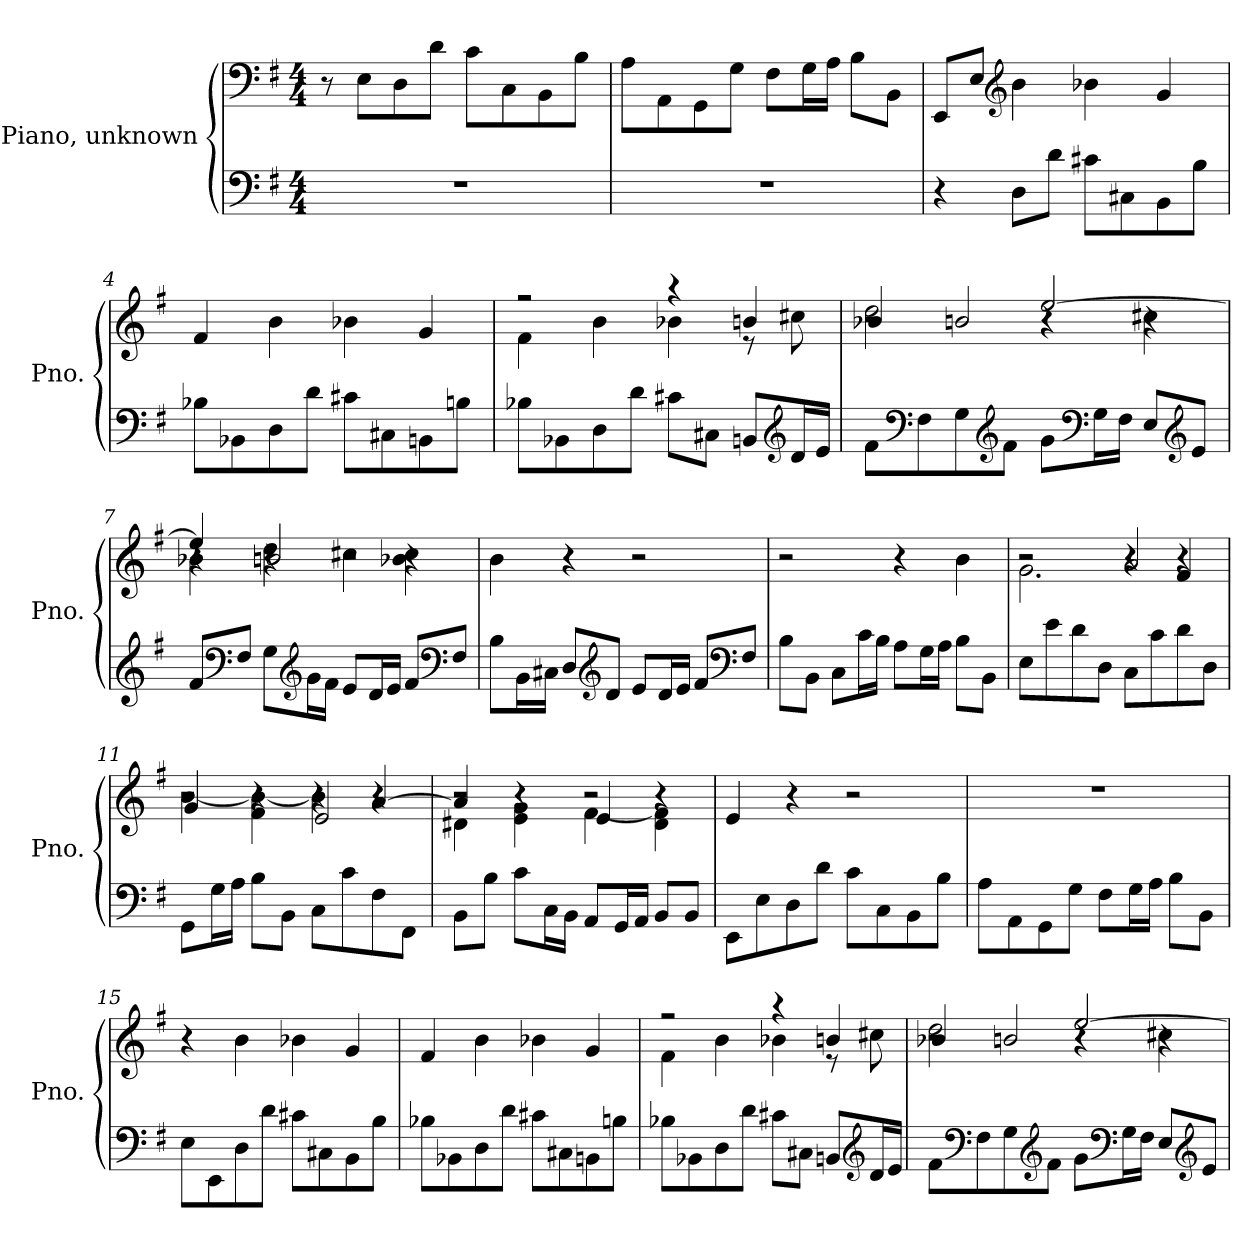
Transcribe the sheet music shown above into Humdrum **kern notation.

**kern	**kern
*part1	*part1
*staff2	*staff1
*I"Piano, unknown	*
*I'Pno.	*
*clefF4	*clefF4
*k[f#]	*k[f#]
*M4/4	*M4/4
*MM120	*MM120
=1	=1
1r	8r
.	8E\L
.	8D\
.	8d\J
.	8c\L
.	8C\
.	8BB\
.	8B\J
=2	=2
1r	8A\L
.	8AA\
.	8GG\
.	8G\J
.	8F#\L
.	16G\L
.	16A\JJ
.	8B\L
.	8BB\J
=3	=3
4r	8EE/L
.	8E/J
*	*clefG2
8D\L	4b\
8d\J	.
8c#X\L	4b-X\
8C#X\	.
8BB\	4g/
8B\J	.
=4	=4
8B-X\L	4f#/
8BB-X\	.
8D\	4b\
8d\J	.
8c#X\L	4b-X\
8C#X\	.
8BBn\	4g/
8Bn\J	.
!!LO:LB:g=z
=5	=5
*	*^
8B-X\L	2r	4f#\
8BB-X\	.	.
8D\	.	4b\
8d\J	.	.
8c#X\L	4r	4b-X\
8C#X\J	.	.
8BBn/L	4bn/	8r
*clefG2	*	*
16d/L	.	8cc#X\
16e/JJ	.	.
=6	=6	=6
*	*	*^
8f#\L	2r	2dd\	4b-X/
*clefF4	*	*	*
8F#\	.	.	.
8G\	.	.	2bn/
*clefG2	*	*	*
8f#\J	.	.	.
8g\L	[2ee/	4r	.
*clefF4	*	*	*
16G\L	.	.	.
16F#\JJ	.	.	.
8E/L	.	4cc#X\	4r
*clefG2	*	*	*
8e/J	.	.	.
!!LO:LB:g=z	!!	!!
=7	=7	=7	=7
8f#/L	4ee/]	4b-X\	4r
*clefF4	*	*	*
8F#/J	.	.	.
8G\L	4r	4dd\	2bn/
*clefG2	*	*	*
16g\L	.	.	.
16f#\JJ	.	.	.
8e/L	2r	4cc#X\	.
16d/L	.	.	.
16e/JJ	.	.	.
8f#/L	.	4b-X\ 4cc#\	4r
*clefF4	*	*	*
8F#/J	.	.	.
*	*v	*v	*v
=8	=8
8B\L	4b\
16BB\L	.
16C#X\JJ	.
8D/L	4r
*clefG2	*
8d/J	.
8e/L	2r
16d/L	.
16e/JJ	.
8f#/L	.
*clefF4	*
8F#/J	.
=9	=9
8B\L	2r
8BB\J	.
8C\L	.
16c\L	.
16B\JJ	.
8A\L	4r
16G\L	.
16A\JJ	.
8B\L	4b\
8BB\J	.
!!LO:LB:g=z
=10	=10
*	*^
*	*	*^
8E\L	2r	2.g\	2r
8e\	.	.	.
8d\	.	.	.
8D\J	.	.	.
8C\L	2a/	.	4r
8c\	.	.	.
8d\	.	4r	4f#/
8D\J	.	.	.
=11	=11	=11	=11
8GG\L	2r	[4b\	4g/
16G\L	.	.	.
16A\JJ	.	.	.
8B\L	.	4f#\ 4b\_	4r
8BB\J	.	.	.
8C\L	4r	4b\]	2e/
8c\	.	.	.
8F#\	[4a/	4r	.
8FF#\J	.	.	.
=12	=12	=12	=12
8BB\L	4a/]	4d#X\	2r
8B\J	.	.	.
8c\L	4r	4e\ 4g\	.
16C\L	.	.	.
16BB\JJ	.	.	.
8AA/L	2r	[4f#\	4e/
16GG/L	.	.	.
16AA/JJ	.	.	.
8BB/L	.	4d#\ 4f#\]	4r
8BB/J	.	.	.
*	*v	*v	*v
=13	=13
8EE\L	4e/
8E\	.
8D\	4r
8d\J	.
8c\L	2r
8C\	.
8BB\	.
8B\J	.
!!LO:LB:g=z
=14	=14
8A\L	1r
8AA\	.
8GG\	.
8G\J	.
8F#\L	.
16G\L	.
16A\JJ	.
8B\L	.
8BB\J	.
=15	=15
8E\L	4r
8EE\	.
8D\	4b\
8d\J	.
8c#X\L	4b-X\
8C#X\	.
8BB\	4g/
8B\J	.
=16	=16
8B-X\L	4f#/
8BB-X\	.
8D\	4b\
8d\J	.
8c#X\L	4b-X\
8C#X\	.
8BBn\	4g/
8Bn\J	.
!!LO:LB:g=z
=17	=17
*	*^
8B-X\L	2r	4f#\
8BB-X\	.	.
8D\	.	4b\
8d\J	.	.
8c#X\L	4r	4b-X\
8C#X\J	.	.
8BBn/L	4bn/	8r
*clefG2	*	*
16d/L	.	8cc#X\
16e/JJ	.	.
=18	=18	=18
*	*	*^
8f#\L	2r	2dd\	4b-X/
*clefF4	*	*	*
8F#\	.	.	.
8G\	.	.	2bn/
*clefG2	*	*	*
8f#\J	.	.	.
8g\L	[2ee/	4r	.
*clefF4	*	*	*
16G\L	.	.	.
16F#\JJ	.	.	.
8E/L	.	4cc#X\	4r
*clefG2	*	*	*
8e/J	.	.	.
*	*v	*v	*v
=	=
*-	*-
